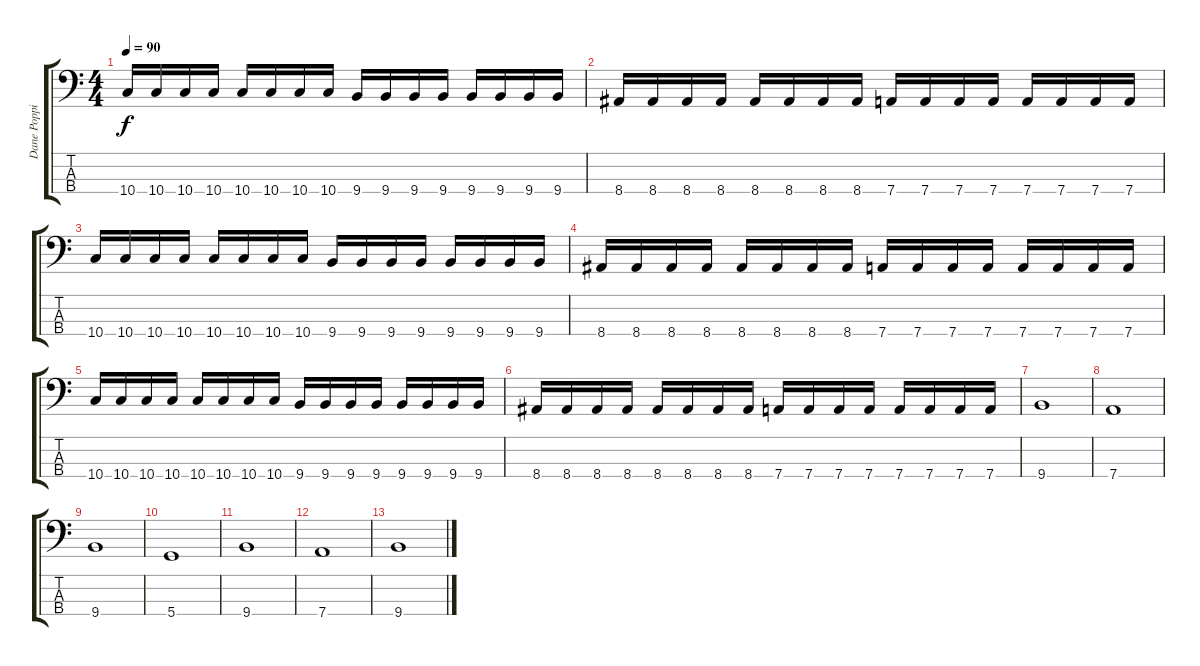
\track ("Dane Poppin" "Dane Poppi") {instrument electricbassfinger}
\staff {score tabs}
\tuning (G2 D2 A1 D1) {hide}
\ts (4 4)
\tempo 90
\clef f4
\ks c
10.4.16{dy f} 10.4.16 10.4.16 10.4.16 10.4.16 10.4.16 10.4.16 10.4.16 9.4.16 9.4.16 9.4.16 9.4.16 9.4.16 9.4.16 9.4.16 9.4.16 |
8.4.16 8.4.16 8.4.16 8.4.16 8.4.16 8.4.16 8.4.16 8.4.16 7.4.16 7.4.16 7.4.16 7.4.16 7.4.16 7.4.16 7.4.16 7.4.16 |
10.4.16 10.4.16 10.4.16 10.4.16 10.4.16 10.4.16 10.4.16 10.4.16 9.4.16 9.4.16 9.4.16 9.4.16 9.4.16 9.4.16 9.4.16 9.4.16 |
8.4.16 8.4.16 8.4.16 8.4.16 8.4.16 8.4.16 8.4.16 8.4.16 7.4.16 7.4.16 7.4.16 7.4.16 7.4.16 7.4.16 7.4.16 7.4.16 |
10.4.16 10.4.16 10.4.16 10.4.16 10.4.16 10.4.16 10.4.16 10.4.16 9.4.16 9.4.16 9.4.16 9.4.16 9.4.16 9.4.16 9.4.16 9.4.16 |
8.4.16 8.4.16 8.4.16 8.4.16 8.4.16 8.4.16 8.4.16 8.4.16 7.4.16 7.4.16 7.4.16 7.4.16 7.4.16 7.4.16 7.4.16 7.4.16 |
9.4.1 |
7.4.1 |
9.4.1 |
5.4.1 |
9.4.1 |
7.4.1 |
9.4.1
